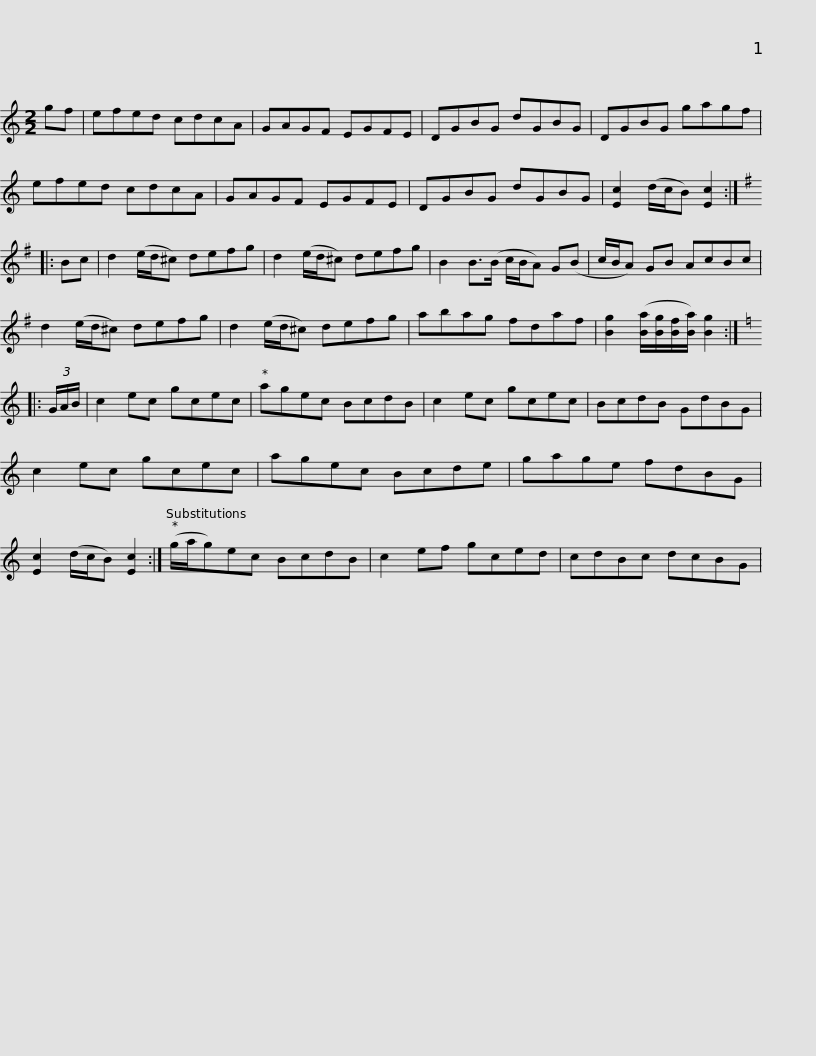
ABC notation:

X:1
L:1/8
M:2/2
I:linebreak $
K:C
V:1 treble
V:1
 gf | efed cdcA | GAGF EGFE | DGBG dGBG | DGBG gagf | %5
 efed cdcA |$ GAGF EGFE | DGBG dGBG | [Ec]2 (d/c/B) [Ec]2 ::[K:G] Bc | %10
 d2 (e/d/^c) defg | d2 (e/d/^c) defg |$ B2 B>(B c/B/A) G(B | c/B/A) GB AcBc | d2 (e/d/^c) defg | %15
 d2 (e/d/^c) defg | abag fdaf |$ [Bg]2 ([Ba]/[Bg]/[Bf]/[Ba]/) [Bg]2 ::[K:C] (3G/A/B/ | c2 ec gcec | %20
 agec BcdB | c2 ec gcec | BcdB GdBG |$ c2 ec gcec | agec Bcde | %25
 gage fdBG | [Ec]2 (d/c/B) [Ec]2 :| (g/a/g)ec BcdB | c2 ef gced |$ cdBc dcBG | %30
